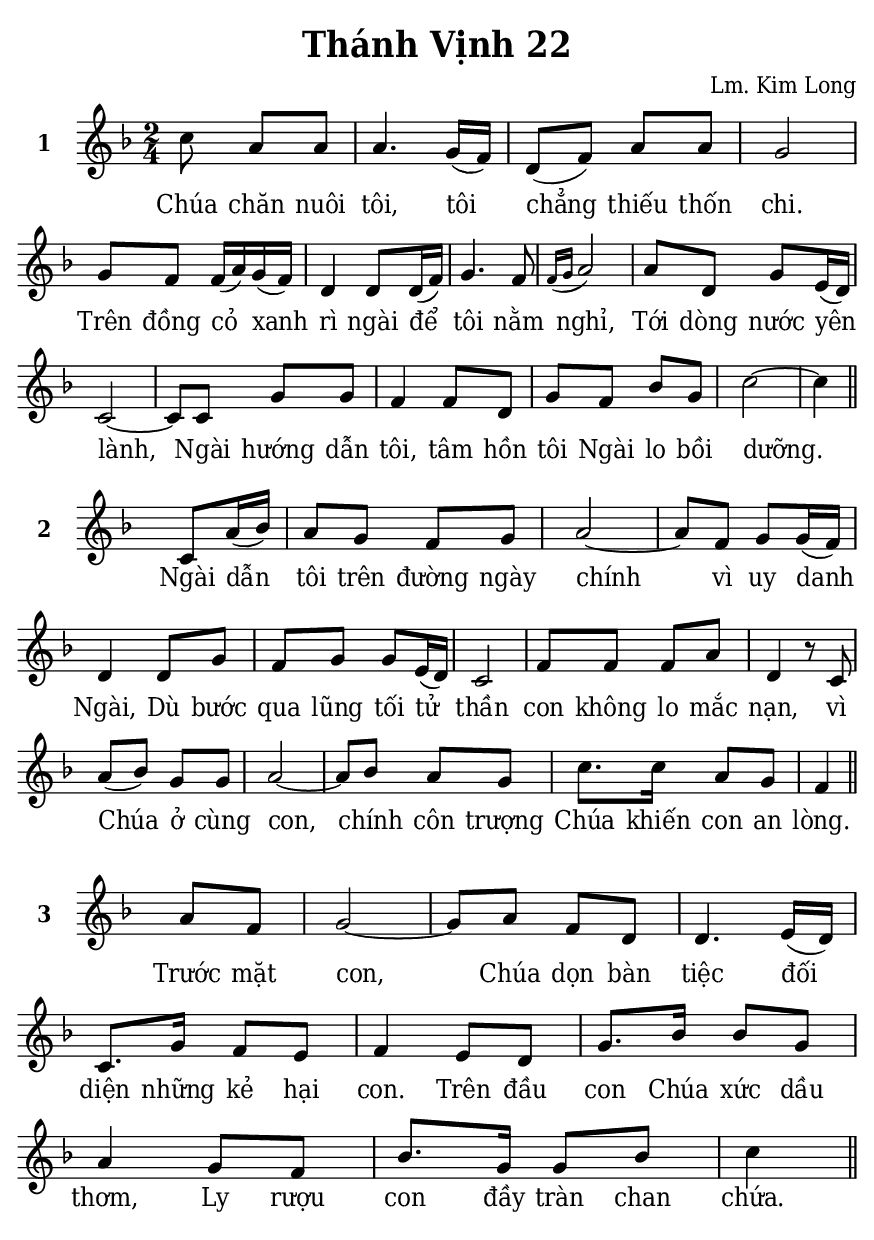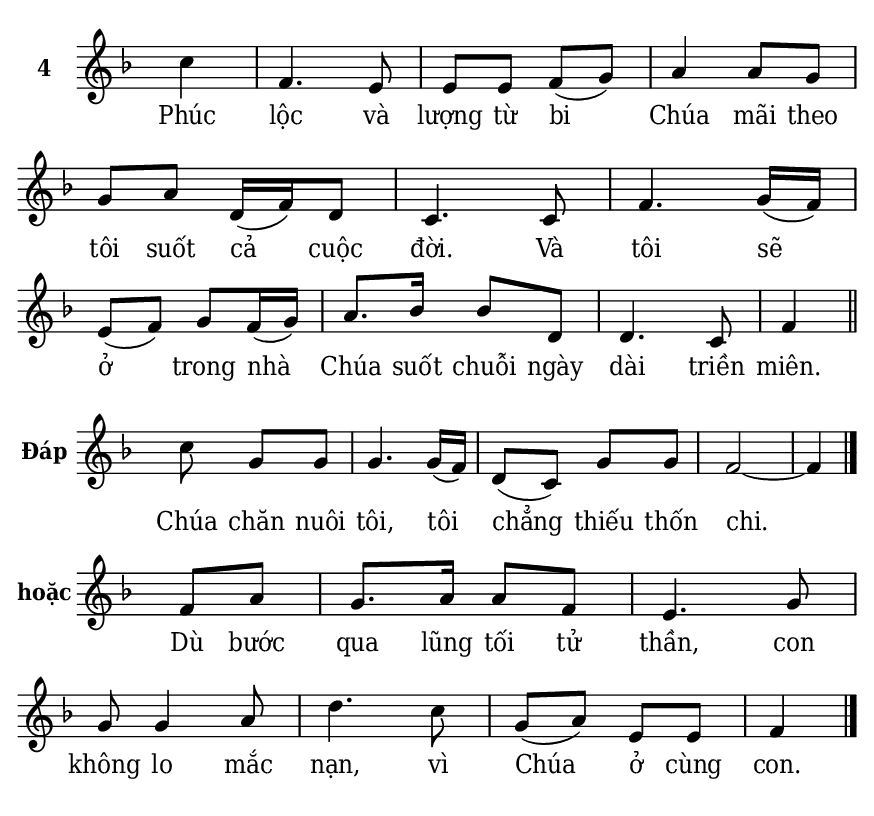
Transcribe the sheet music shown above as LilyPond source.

% Cài đặt chung
\version "2.22.1"
\include "english.ly"

\header {
  title = "Thánh Vịnh 22"
  composer = "Lm. Kim Long"
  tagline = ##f
}

% Nhạc
nhacMauMot = \relative c'' {
  \key f \major
  \time 2/4
  \partial 4. c8 a a |
  a4. g16 (f) |
  d8 (f) a a |
  g2 |
  g8 f f16 (a) g (f) |
  d4 d8 d16 (f) |
  g4. f8 |
  \slashedGrace { f16 (g } a2) |
  a8 d, g e16 (d) |
  c2 ~ |
  c8 c g' g |
  f4 f8 d |
  g f bf g |
  c2 ~ |
  c4 \bar "||"
}

nhacMauHai = \relative c'' {
  \key f \major
  \time 2/4
  \partial 4 c,8 a'16 (bf) |
  a8 g f g |
  a2 ~ |
  a8 f g g16 (f) |
  d4 d8 g |
  f g g e16 (d) |
  c2 |
  f8 f f a |
  d,4 r8 c |
  a' (bf) g g |
  a2 ~ |
  a8 bf a g |
  c8. c16 a8 g |
  f4 \bar "||"
}

nhacMauBa = \relative c'' {
  \key f \major
  \time 2/4
  \partial 4 a8 f |
  g2 ~ |
  g8 a f d |
  d4. e16 (d) |
  c8. g'16 f8 e |
  f4 e8 d |
  g8. bf16 bf8 g |
  a4 g8 f |
  bf8. g16 g8 bf |
  c4 \bar "||"
}

nhacMauBon = \relative c'' {
  \key f \major
  \time 2/4
  \partial 4 c4 |
  f,4. e8 |
  e e f (g) |
  a4 a8 g |
  g a d,16 (f) d8 |
  c4. c8 |
  f4. g16 (f) |
  e8 (f) g f16 (g) |
  a8. bf16 bf8 d, |
  d4. c8 |
  f4 \bar "||"
}

nhacMauNam = \relative c'' {
  \key f \major
  \time 2/4
  \partial 4. c8 g g |
  g4. g16 (f) |
  d8 (c) g' g |
  f2 ~ |
  f4 \bar "|."
}

nhacMauSau = \relative c' {
  \key f \major
  \time 2/4
  \partial 4 f8 a |
  g8. a16 a8 f |
  e4. g8 |
  g g4 a8 |
  d4. c8 |
  g (a) e e |
  f4 \bar "|."
}

% Lời
loiMauMot = \lyricmode {
  Chúa chăn nuôi tôi, tôi chẳng thiếu thốn chi.
  Trên đồng cỏ xanh rì ngài để tôi nằm nghỉ,
  Tới dòng nước yên lành,
  Ngài hướng dẫn tôi, tâm hồn tôi Ngài lo bồi dưỡng.
}

loiMauHai = \lyricmode {
  Ngài dẫn tôi trên đường ngày chính vì uy danh Ngài,
  Dù bước qua lũng tối tử thần
  con không lo mắc nạn,
  vì Chúa ở cùng con,
  chính côn trượng Chúa khiến con an lòng.
}

loiMauBa = \lyricmode {
  Trước mặt con, Chúa dọn bàn tiệc đối diện những kẻ hại con.
  Trên đầu con Chúa xức dầu thơm,
  Ly rượu con đầy tràn chan chứa.
}

loiMauBon = \lyricmode {
  Phúc lộc và lượng từ bi Chúa mãi theo tôi suốt cả cuộc đời.
  Và tôi sẽ ở trong nhà Chúa suốt chuỗi ngày dài triền miên.
}

loiMauNam = \lyricmode {
  Chúa chăn nuôi tôi, tôi chẳng thiếu thốn chi.
}

loiMauSau = \lyricmode {
  Dù bước qua lũng tối tử thần, con không lo mắc nạn,
  vì Chúa ở cùng con.
}

% Dàn trang
\paper {
  #(set-paper-size "a5")
  top-margin = 3\mm
  bottom-margin = 3\mm
  left-margin = 3\mm
  right-margin = 3\mm
  indent = #0
  #(define fonts
	 (make-pango-font-tree "Deja Vu Serif Condensed"
	 		       "Deja Vu Serif Condensed"
			       "Deja Vu Serif Condensed"
			       (/ 20 20)))
  print-page-number = ##f
}

\score {
  <<
    \new Staff \with {
      instrumentName = \markup { \bold "1" }} <<
        \clef treble
        \new Voice = beSop {
          \nhacMauMot
        }
      \new Lyrics \lyricsto beSop \loiMauMot
    >>
  >>
  \layout {
    indent = 10
    \override Lyrics.LyricSpace.minimum-distance = #1
    \override Score.BarNumber.break-visibility = ##(#f #f #f)
    \override Score.SpacingSpanner.uniform-stretching = ##t
    ragged-last = ##f
  }
}

\score {
  <<
    \new Staff \with {
      instrumentName = \markup { \bold "2" }} <<
        \clef treble
        \new Voice = beSop {
          \nhacMauHai
        }
      \new Lyrics \lyricsto beSop \loiMauHai
    >>
  >>
  \layout {
    indent = 10
    \override Staff.TimeSignature.transparent = ##t
    \override Lyrics.LyricSpace.minimum-distance = #1
    \override Score.BarNumber.break-visibility = ##(#f #f #f)
    \override Score.SpacingSpanner.uniform-stretching = ##t
    ragged-last = ##f
  }
}

\score {
  <<
    \new Staff \with {
      instrumentName = \markup { \bold "3" }} <<
        \clef treble
        \new Voice = beSop {
          \nhacMauBa
        }
      \new Lyrics \lyricsto beSop \loiMauBa
    >>
  >>
  \layout {
    indent = 10
    \override Staff.TimeSignature.transparent = ##t
    \override Lyrics.LyricSpace.minimum-distance = #1
    \override Score.BarNumber.break-visibility = ##(#f #f #f)
    \override Score.SpacingSpanner.uniform-stretching = ##t
    ragged-last = ##f
  }
}

\score {
  <<
    \new Staff \with {
      instrumentName = \markup { \bold "4" }} <<
        \clef treble
        \new Voice = beSop {
          \nhacMauBon
        }
      \new Lyrics \lyricsto beSop \loiMauBon
    >>
  >>
  \layout {
    indent = 10
    \override Staff.TimeSignature.transparent = ##t
    \override Lyrics.LyricSpace.minimum-distance = #1
    \override Score.BarNumber.break-visibility = ##(#f #f #f)
    \override Score.SpacingSpanner.uniform-stretching = ##t
    ragged-last = ##f
  }
}

\score {
  <<
    \new Staff \with {
      instrumentName = \markup { \bold "Đáp" }} <<
        \clef treble
        \new Voice = beSop {
          \nhacMauNam
        }
      \new Lyrics \lyricsto beSop \loiMauNam
    >>
  >>
  \layout {
    indent = 10
    \override Staff.TimeSignature.transparent = ##t
    \override Lyrics.LyricSpace.minimum-distance = #1
    \override Score.BarNumber.break-visibility = ##(#f #f #f)
    \override Score.SpacingSpanner.uniform-stretching = ##t
    ragged-last = ##f
  }
}

\score {
  <<
    \new Staff \with {
      instrumentName = \markup { \bold "hoặc" }} <<
        \clef treble
        \new Voice = beSop {
          \nhacMauSau
        }
      \new Lyrics \lyricsto beSop \loiMauSau
    >>
  >>
  \layout {
    indent = 10
    \override Staff.TimeSignature.transparent = ##t
    \override Lyrics.LyricSpace.minimum-distance = #1
    \override Score.BarNumber.break-visibility = ##(#f #f #f)
    \override Score.SpacingSpanner.uniform-stretching = ##t
    ragged-last = ##f
  }
}
